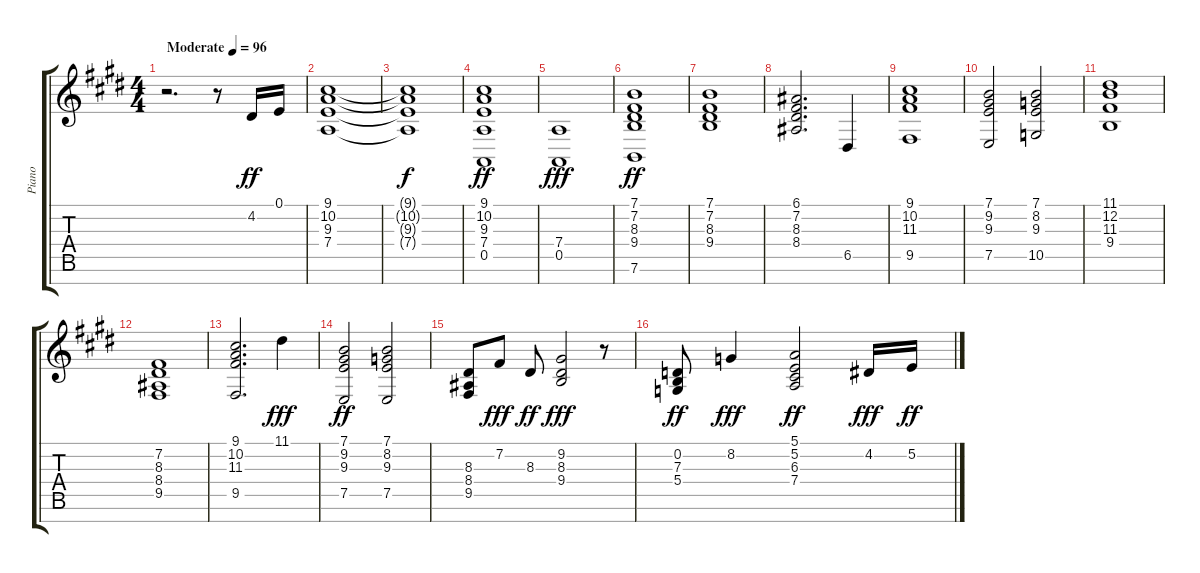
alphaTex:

\track ("Piano" "Piano") {instrument brightacousticpiano}
\staff {score tabs}
\tuning (E4 B3 G3 D3 A2 E2 B1) {hide}
\ts (4 4)
\tempo (96 "Moderate")
\clef g2
\ks e
r.2{d dy ff instrument brightacousticpiano} r.8 4.2.16 0.1.16 |
(9.1 10.2 9.3 7.4).1 |
(9.1{t} 10.2{t} 9.3{t} 7.4{t}).1{dy f} |
(9.1 10.2 9.3 7.4 0.5).1{dy ff} |
(7.4 0.5).1{dy fff} |
(7.1 7.2 8.3 9.4 7.6).1{dy ff} |
(7.1 7.2 8.3 9.4).1 |
(6.1 7.2 8.3 8.4).2{d} 6.5.4 |
(9.1 10.2 11.3 9.5).1 |
(7.1 9.2 9.3 7.5).2 (7.1 8.2 9.3 10.5).2 |
(11.1 12.2 11.3 9.4).1 |
(7.2 8.3 8.4 9.5).1 |
(9.1 10.2 11.3 9.5).2{d} 11.1.4{dy fff} |
(7.1 9.2 9.3 7.5).2{dy ff} (7.1 8.2 9.3 7.5).2 |
(8.3 8.4 9.5).8 7.2.8{dy fff} 8.3.8{dy ff} (9.2 8.3 9.4).2{dy fff} r.8 |
(0.2 7.3 5.4).8{dy ff} 8.2.4{dy fff} (5.1 5.2 6.3 7.4).2{dy ff} 4.2.16{dy fff} 5.2.16{dy ff}
